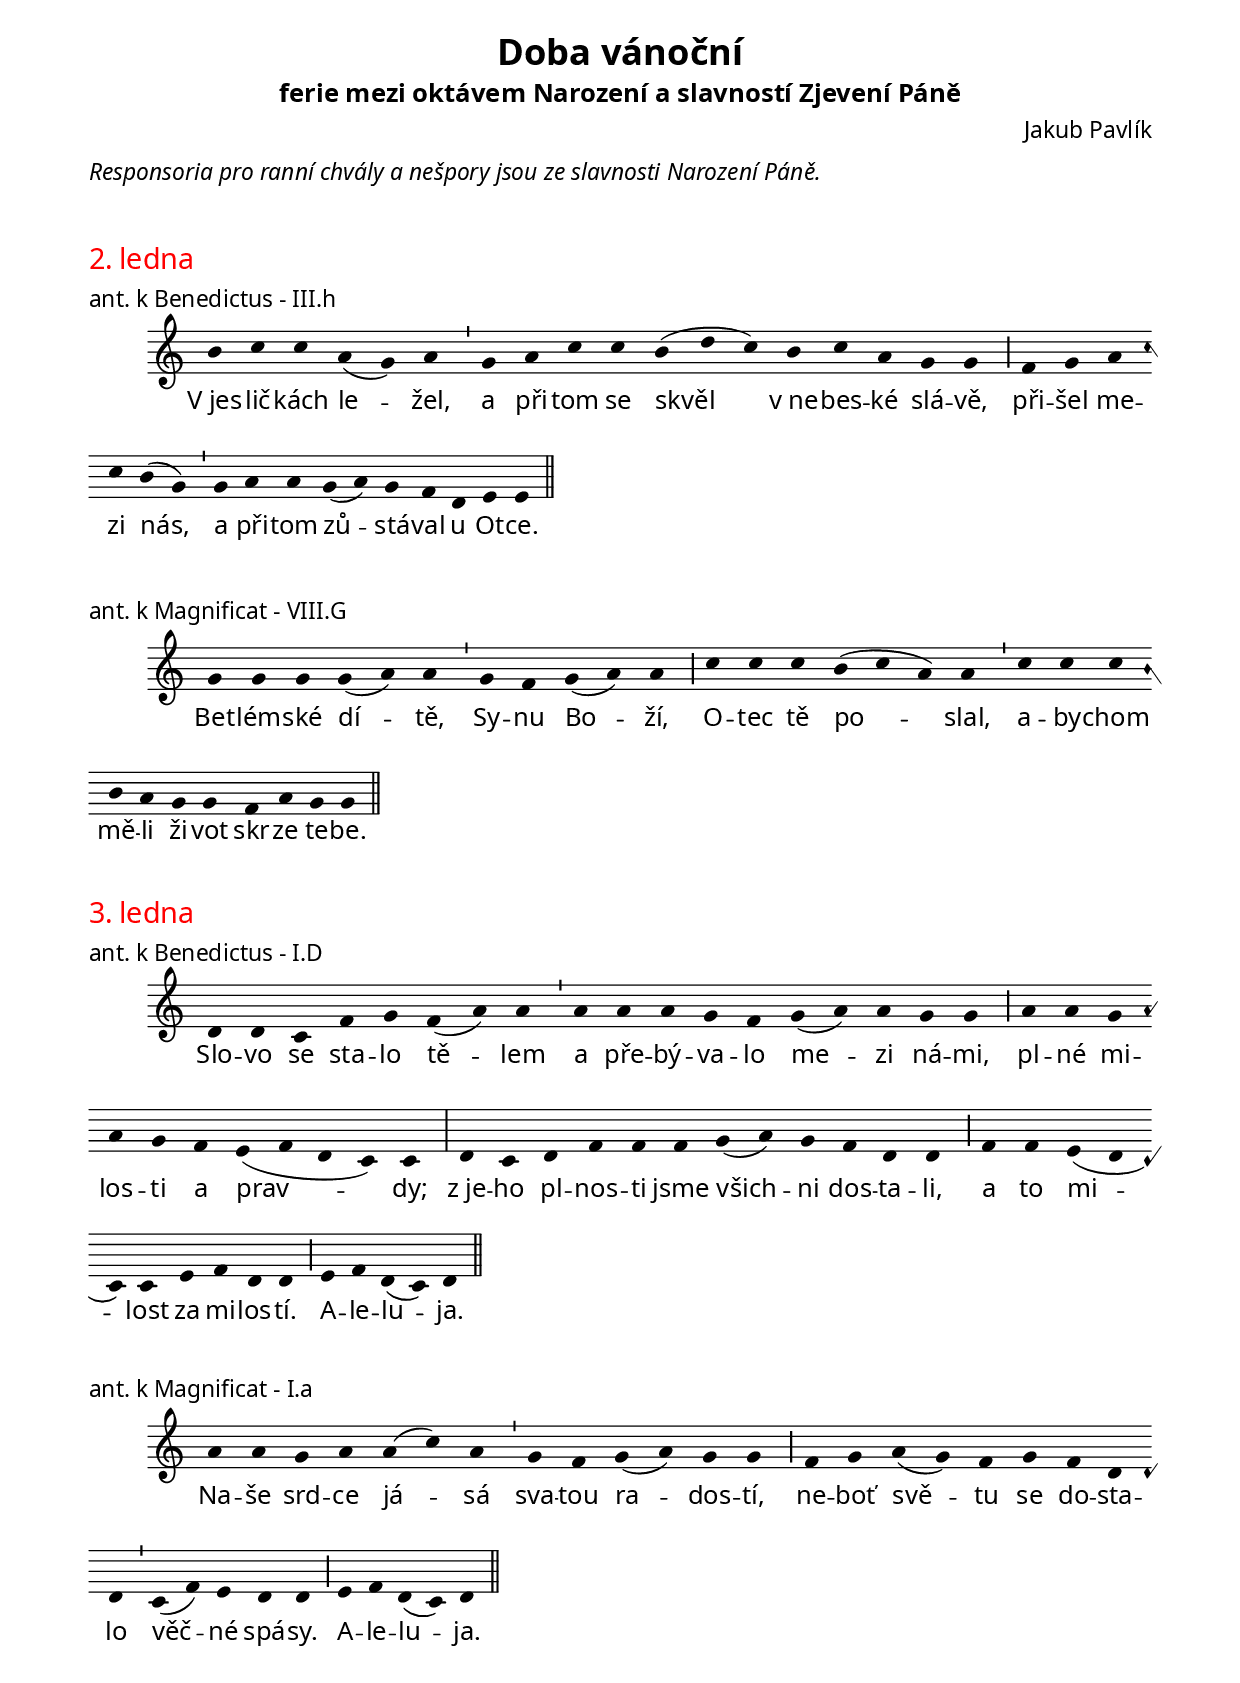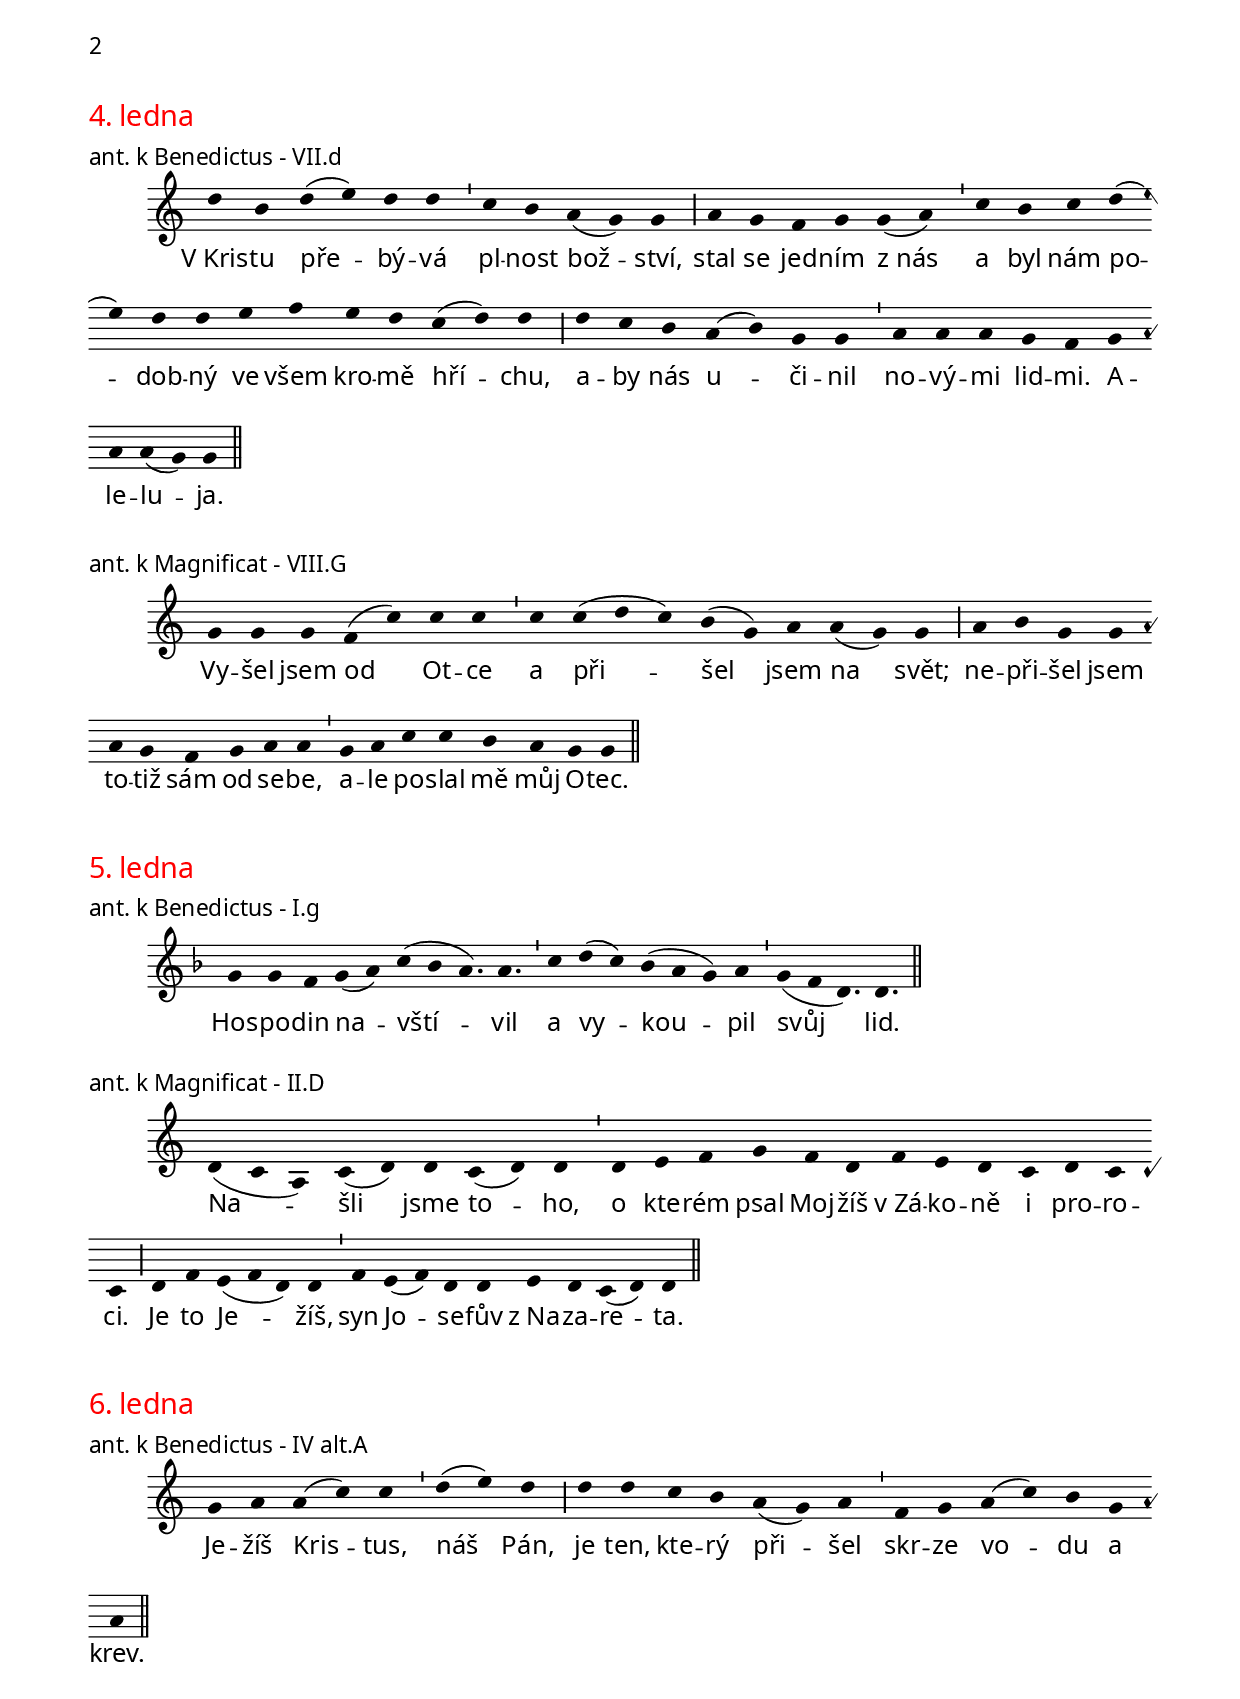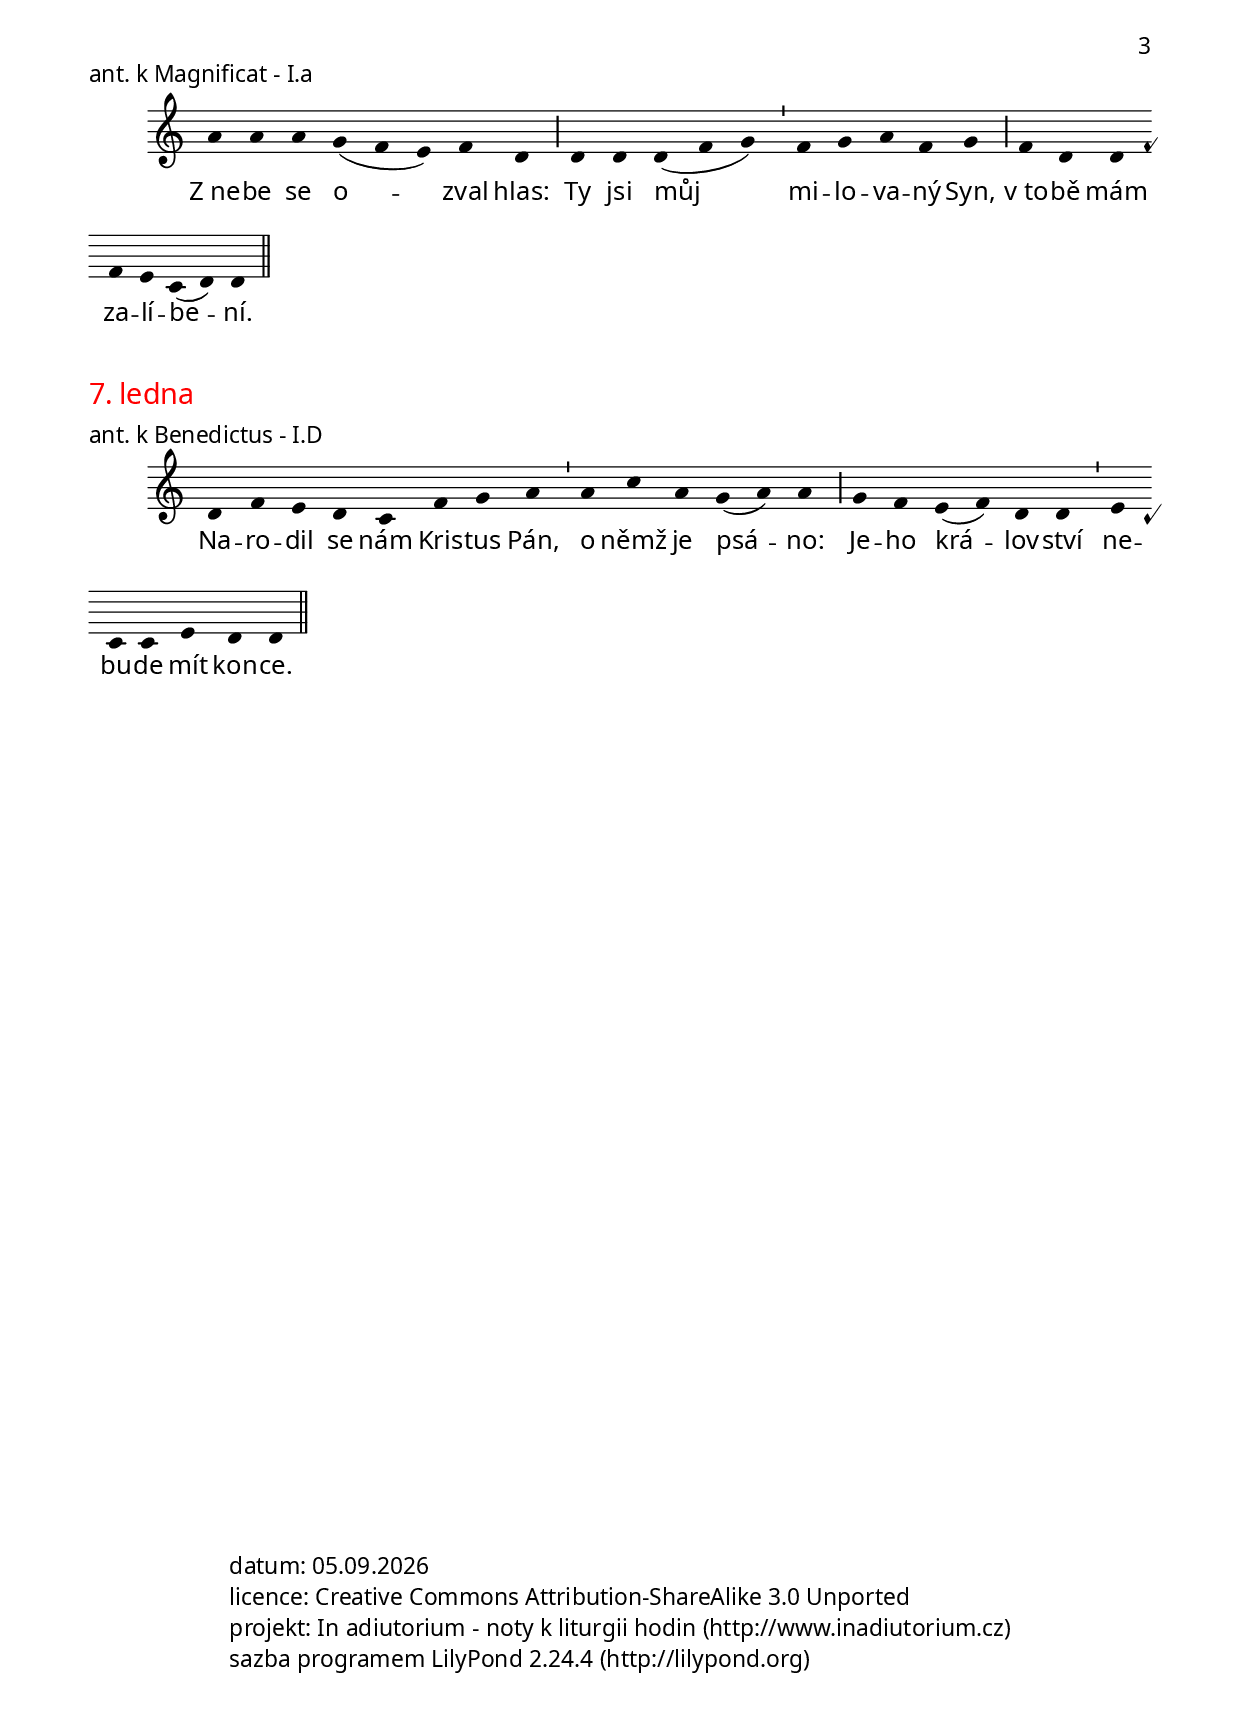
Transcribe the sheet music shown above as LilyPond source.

\version "2.17.24"

\header {
  title = "Doba vánoční"
  subtitle = "ferie mezi oktávem Narození a slavností Zjevení Páně"
  composer = "Jakub Pavlík"
}

\include "spolecne.ly"

\markup\italic{
  Responsoria pro ranní chvály a nešpory jsou ze slavnosti Narození Páně.
}

\markup\nadpisDen{2. ledna}

\score {
  \relative c'' {
    \choralniRezim
    b4 c c a( g) a \barMin
    g a c c b( d c) b c a g g \barMaior
    f g a c b( g) \barMin
    g a a g( a) g f d e e \barFinalis
  }
  \addlyrics {
    V_jes -- lič -- kách le -- žel,
    a při -- tom se skvěl v_ne -- bes -- ké slá -- vě,
    při -- šel me -- zi nás,
    a při -- tom zů -- stá -- val u Ot -- ce.
  }
  \header {
    quid = "ant. k Benedictus"
    modus = "III"
    differentia = "h"
    fons = "zcela volná inspirace (nejprve mimovolná) antifonou vanoce_narozenipane.ly#bohorodicka-1ne-a2"
    psalmus = ""
    id = "2aben"
    piece = \markup {\sestavTitulekBezZalmu}
  }
}

\score {
  \relative c'' {
    \choralniRezim
    g4 g g g( a) a \barMin
    g f g( a) a \barMaior
    c c c b( c a) a \barMin
    c c c b a g g f a g g \barFinalis
  }
  \addlyrics {
    Bet -- lém -- ské dí -- tě,
    Sy -- nu Bo -- ží,
    O -- tec tě po -- slal,
    a -- by -- chom mě -- li ži -- vot skr -- ze te -- be.
  }
  \header {
    quid = "ant. k Magnificat"
    modus = "VIII"
    differentia = "G"
    psalmus = ""
    placet = "mdlá"
    id = "2amag"
    piece = \markup {\sestavTitulekBezZalmu}
  }
}

\markup\nadpisDen{3. ledna}

\score {
  \relative c' {
    \choralniRezim
    d4 d c f g f( a) a \barMin
    a a a g f g( a) a g g \barMaior
    a a g a g f e( f d c) c \barMax
    d c d f f f g( a) g f d d \barMaior
    f f e( d c) c e f d d \barMaior
    e f d( c) d \barFinalis
  }
  \addlyrics {
    Slo -- vo se sta -- lo tě -- lem
    a pře -- bý -- va -- lo me -- zi ná -- mi,
    pl -- né mi -- los -- ti a prav -- dy;
    z_je -- ho pl -- nos -- ti jsme všich -- ni dos -- ta -- li,
    a to mi -- lost za mi -- los -- tí.
    A -- le -- lu -- ja.
  }
  \header {
    quid = "ant. k Benedictus"
    modus = "I"
    differentia = "D"
    psalmus = ""
    id = "3aben"
    piece = \markup {\sestavTitulekBezZalmu}
  }
}

\score {
  \relative c'' {
    \choralniRezim
    a4 a g a a( c) a \barMin g4 f g( a) g g \barMaior
    f g a( g) f g f d d \barMin c( f) e d d \barMaior
    e f d( c) d \barFinalis
  }
  \addlyrics {
    Na -- še srd -- ce já -- sá sva -- tou ra -- dos -- tí,
    ne -- boť svě -- tu se do -- sta -- lo věč -- né spá -- sy.
    A -- le -- lu -- ja.
  }
  \header {
    quid = "ant. k Magnificat"
    modus = "I"
    differentia = "a"
    psalmus = ""
    id = "3amag"
    piece = \markup {\sestavTitulekBezZalmu}
  }
}

\markup\nadpisDen{4. ledna}

\score {
  \relative c'' {
    \choralniRezim
    d4 b d( e) d d \barMin
    c b a( g) g \barMaior
    a g f g g( a) \barMin
    c b c d( e) d d e f e d c( d) d \barMaior
    d c b a( b) g g \barMin a a a g f
    g a a( g) g \barFinalis
  }
  \addlyrics {
    V_Kris -- tu pře -- bý -- vá
    pl -- nost bož -- ství,
    stal se jed -- ním z_nás
    a byl nám po -- dob -- ný ve všem kro -- mě hří -- chu,
    a -- by nás u -- či -- nil no -- vý -- mi lid -- mi.
    A -- le -- lu -- ja.
  }
  \header {
    quid = "ant. k Benedictus"
    modus = "VII"
    differentia = "d"
    psalmus = ""
    placet = "nevím"
    id = "4aben"
    piece = \markup {\sestavTitulekBezZalmu}
  }
}

\score {
  \relative c'' {
    \choralniRezim
    g4 g g f( c') c c \barMin
    c c( d c) b( g) a a( g) g \barMaior
    a b g g a g f g a a \barMin
    g a c c b a g g \barFinalis
  }
  \addlyrics {
    Vy -- šel jsem od Ot -- ce
    a při -- šel jsem na svět;
    ne -- při -- šel jsem to -- tiž sám od se -- be,
    a -- le po -- slal mě můj O -- tec.
  }
  \header {
    quid = "ant. k Magnificat"
    modus = "VIII"
    differentia = "G"
    psalmus = ""
    fial = "velikonoce_nanebevstoupeni.ly#1ne-a1?zacatek=19"
    id = "4amag"
    piece = \markup {\sestavTitulekBezZalmu}
  }
}

\markup\nadpisDen{5. ledna}

\score {
  \relative c'' {
    \choralniRezim
    \key f\major
    g4 g f g( a)  c( bes a4.) a \barMin
    c4 d( c) bes( a g) a \barMin g( f d4.) d \barFinalis
  }
  \addlyrics {
    Hos -- po -- din na -- vští -- vil a vy -- kou -- pil svůj lid.
  }
  \header {
    quid = "ant. k Benedictus"
    modus = "I"
    differentia = "g"
    psalmus = ""
    id = "5aben"
    fons = "zaltar, patek lichych tydnu, k Benedictus"
    fial = "antifony/ferie_kantevgant.ly#t1-pa-ben"
    piece = \markup {\sestavTitulekBezZalmu}
  }
}

\score {
  \relative c' {
    \choralniRezim
    d4( c a) c( d) d c( d) d \barMin
    d e f g f d f e d c d c c \barMaior
    d f e( f d) d \barMin
    f e( f) d d e d c( d) d \barFinalis
  }
  \addlyrics {
    Na -- šli jsme to -- ho,
    o kte -- rém psal Moj -- žíš v_Zá -- ko -- ně i pro -- ro -- ci.
    Je to Je -- žíš,
    syn Jo -- se -- fův z_Na -- za -- re -- ta.
  }
  \header {
    quid = "ant. k Magnificat"
    modus = "II"
    differentia = "D"
    psalmus = ""
    fial = "sanktoral/0503filipjakub.ly#rch-aben?-aleluja&cast=1&konec=18"
    id = "5amag"
    piece = \markup {\sestavTitulekBezZalmu}
  }
}

\markup\nadpisDen{6. ledna}

\score {
  \relative c'' {
    \choralniRezim
    g4 a a( c) c \barMin
    d( e) d \barMaior
    d d c b a( g) a \barMin
    f g a( c) b g a \barFinalis
  }
  \addlyrics {
    Je -- žíš Kris -- tus,
    náš Pán,
    je ten, kte -- rý při -- šel
    skr -- ze vo -- du a krev.
  }
  \header {
    quid = "ant. k Benedictus"
    modus = "IV alt"
    differentia = "A"
    psalmus = ""
    id = "6aben"
    piece = \markup {\sestavTitulekBezZalmu}
  }
}

\score {
  \relative c'' {
    \choralniRezim
    a4 a a g( f e) f d \barMaior
    d d d( f g) \barMin f g a f g \barMaior
    f d d f e c( d) d \barFinalis
  }
  \addlyrics {
    Z_ne -- be se o -- zval hlas:
    Ty jsi můj mi -- lo -- va -- ný Syn,
    v_to -- bě mám za -- lí -- be -- ní.
  }
  \header {
    quid = "ant. k Magnificat"
    modus = "I"
    differentia = "a"
    psalmus = ""
    fial = "antifony/pust_nedeleC.ly#iimag2?cast=2-3&konec=6"
    id = "6amag"
    piece = \markup {\sestavTitulekBezZalmu}
  }
}

\markup\nadpisDen{7. ledna}

\score {
  \relative c' {
    \choralniRezim
    d4 f e d c f g a \barMin
    a c a g( a) a \barMaior
    g f e( f) d d \barMin
    e c c e d d \barFinalis
  }
  \addlyrics {
    Na -- ro -- dil se nám Kris -- tus Pán, o němž je psá -- no:
    Je -- ho krá -- lov -- ství ne -- bu -- de mít kon -- ce.
  }
  \header {
    quid = "ant. k Benedictus"
    modus = "I"
    differentia = "D"
    psalmus = ""
    id = "7aben"
    piece = \markup {\sestavTitulekBezZalmu}
  }
}